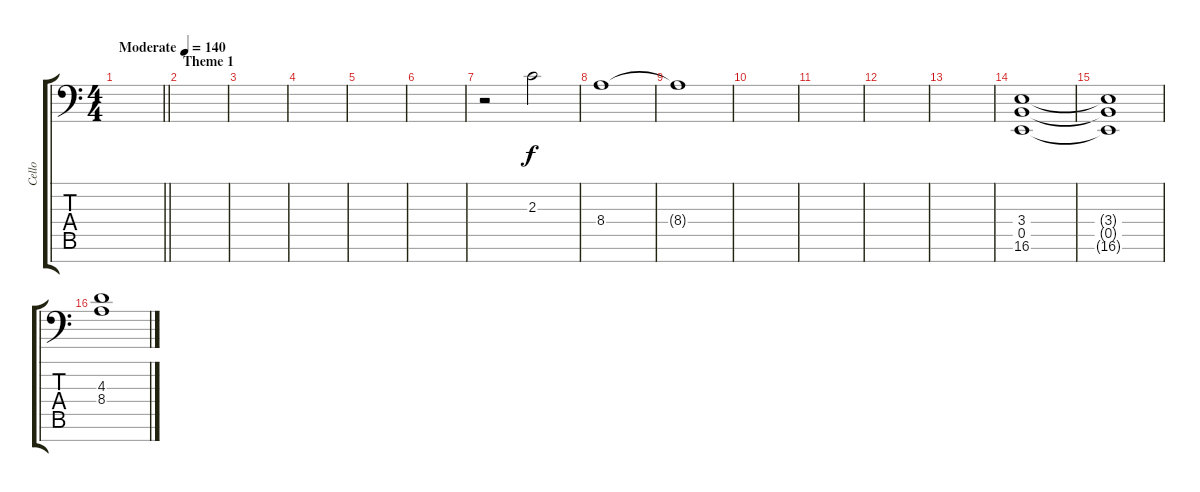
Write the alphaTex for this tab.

\track ("Cello" "Cello") {instrument cello}
\staff {score tabs}
\tuning (Eb5 Gb4 Bb3 Db3 E2 G1 C1) {hide}
\ts (4 4)
\tempo (140 "Moderate")
\clef f4
\barLineRight lightlight
\ks c
|
\section ("" "Theme 1")
|
|
|
|
|
r.2{volume 5} 2.3.2 |
8.4.1 |
8.4{t}.1 |
|
|
|
|
(3.4 0.5 16.6).1{volume 12} |
(3.4{t} 0.5{t} 16.6{t}).1 |
(4.3 8.4).1
